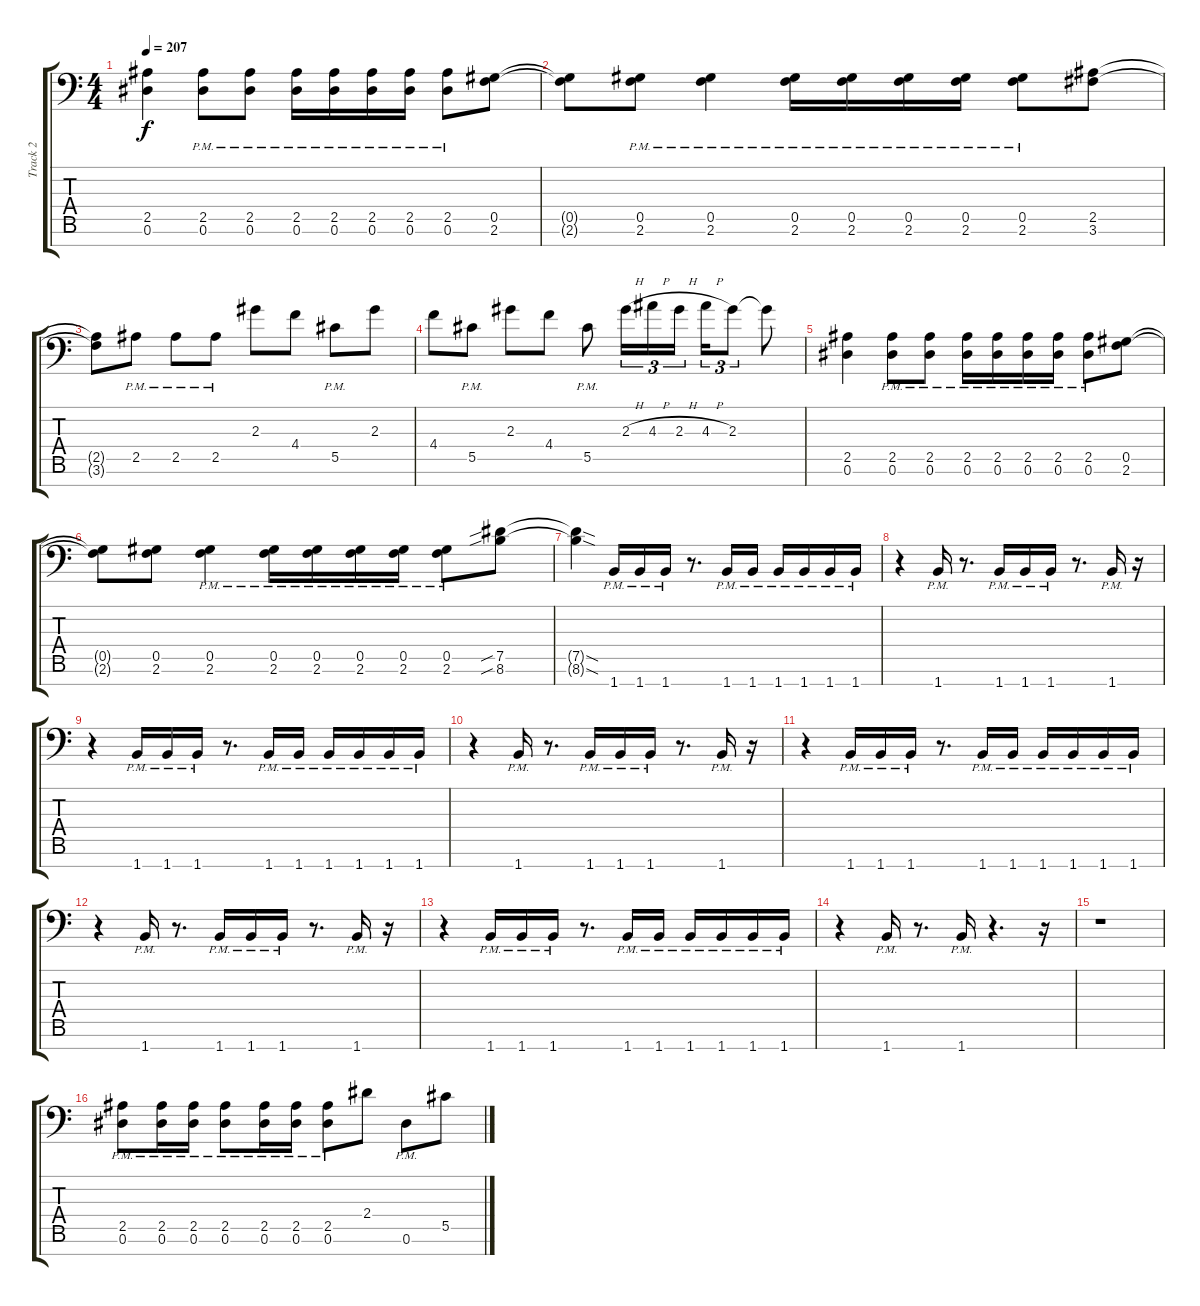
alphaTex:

\track ("Track 2" "Track 2") {instrument overdrivenguitar}
\staff {score tabs}
\tuning (Eb4 Bb3 Gb3 Db3 Ab2 Eb2 Bb1) {hide}
\ts (4 4)
\tempo 207
\clef f4
\ks c
(2.5 0.6).4{dy f} (2.5{pm} 0.6{pm}).8 (2.5{pm} 0.6{pm}).8 (2.5{pm} 0.6{pm}).16 (2.5{pm} 0.6{pm}).16 (2.5{pm} 0.6{pm}).16 (2.5{pm} 0.6{pm}).16 (2.5{pm} 0.6{pm}).8 (0.5 2.6).8 |
(0.5{t} 2.6{t}).8 (0.5{pm} 2.6{pm}).8 (0.5{pm} 2.6{pm}).4 (0.5{pm} 2.6{pm}).16 (0.5{pm} 2.6{pm}).16 (0.5{pm} 2.6{pm}).16 (0.5{pm} 2.6{pm}).16 (0.5{pm} 2.6{pm}).8 (2.5 3.6).8 |
(2.5{t} 3.6{t}).8 2.5{pm}.8 2.5{pm}.8 2.5{pm}.8 2.3.8 4.4.8 5.5{pm}.8 2.3.8 |
4.4.8 5.5{pm}.8 2.3.8 4.4.8 5.5{pm}.8 2.3{h}.16{tu (3 2)} 4.3{h}.16{tu (3 2)} 2.3{h}.16{tu (3 2)} 4.3{h}.16{tu (3 2)} 2.3.8{tu (3 2)} 2.3{t}.8 |
(2.5 0.6).4 (2.5{pm} 0.6{pm}).8 (2.5{pm} 0.6{pm}).8 (2.5{pm} 0.6{pm}).16 (2.5{pm} 0.6{pm}).16 (2.5{pm} 0.6{pm}).16 (2.5{pm} 0.6{pm}).16 (2.5{pm} 0.6{pm}).8 (0.5 2.6).8 |
(0.5{t} 2.6{t}).8 (0.5 2.6).8 (0.5{pm} 2.6{pm}).4 (0.5{pm} 2.6{pm}).16 (0.5{pm} 2.6{pm}).16 (0.5{pm} 2.6{pm}).16 (0.5{pm} 2.6{pm}).16 (0.5{pm} 2.6{pm}).8 (7.5{sib} 8.6{sib}).8 |
(7.5{sod t} 8.6{sod t}).4 1.7{pm}.16 1.7{pm}.16 1.7{pm}.16 r.8{d} 1.7{pm}.16 1.7{pm}.16 1.7{pm}.16 1.7{pm}.16 1.7{pm}.16 1.7{pm}.16 |
r.4 1.7{pm}.16 r.8{d} 1.7{pm}.16 1.7{pm}.16 1.7{pm}.16 r.8{d} 1.7{pm}.16 r.16 |
r.4 1.7{pm}.16 1.7{pm}.16 1.7{pm}.16 r.8{d} 1.7{pm}.16 1.7{pm}.16 1.7{pm}.16 1.7{pm}.16 1.7{pm}.16 1.7{pm}.16 |
r.4 1.7{pm}.16 r.8{d} 1.7{pm}.16 1.7{pm}.16 1.7{pm}.16 r.8{d} 1.7{pm}.16 r.16 |
r.4 1.7{pm}.16 1.7{pm}.16 1.7{pm}.16 r.8{d} 1.7{pm}.16 1.7{pm}.16 1.7{pm}.16 1.7{pm}.16 1.7{pm}.16 1.7{pm}.16 |
r.4 1.7{pm}.16 r.8{d} 1.7{pm}.16 1.7{pm}.16 1.7{pm}.16 r.8{d} 1.7{pm}.16 r.16 |
r.4 1.7{pm}.16 1.7{pm}.16 1.7{pm}.16 r.8{d} 1.7{pm}.16 1.7{pm}.16 1.7{pm}.16 1.7{pm}.16 1.7{pm}.16 1.7{pm}.16 |
r.4 1.7{pm}.16 r.8{d} 1.7{pm}.16 r.4{d} r.16 |
r.1 |
(2.5{pm} 0.6{pm}).8 (2.5{pm} 0.6{pm}).16 (2.5{pm} 0.6{pm}).16 (2.5{pm} 0.6{pm}).8 (2.5{pm} 0.6{pm}).16 (2.5{pm} 0.6{pm}).16 (2.5{pm} 0.6{pm}).8 2.4.8 0.6{pm}.8 5.5.8
